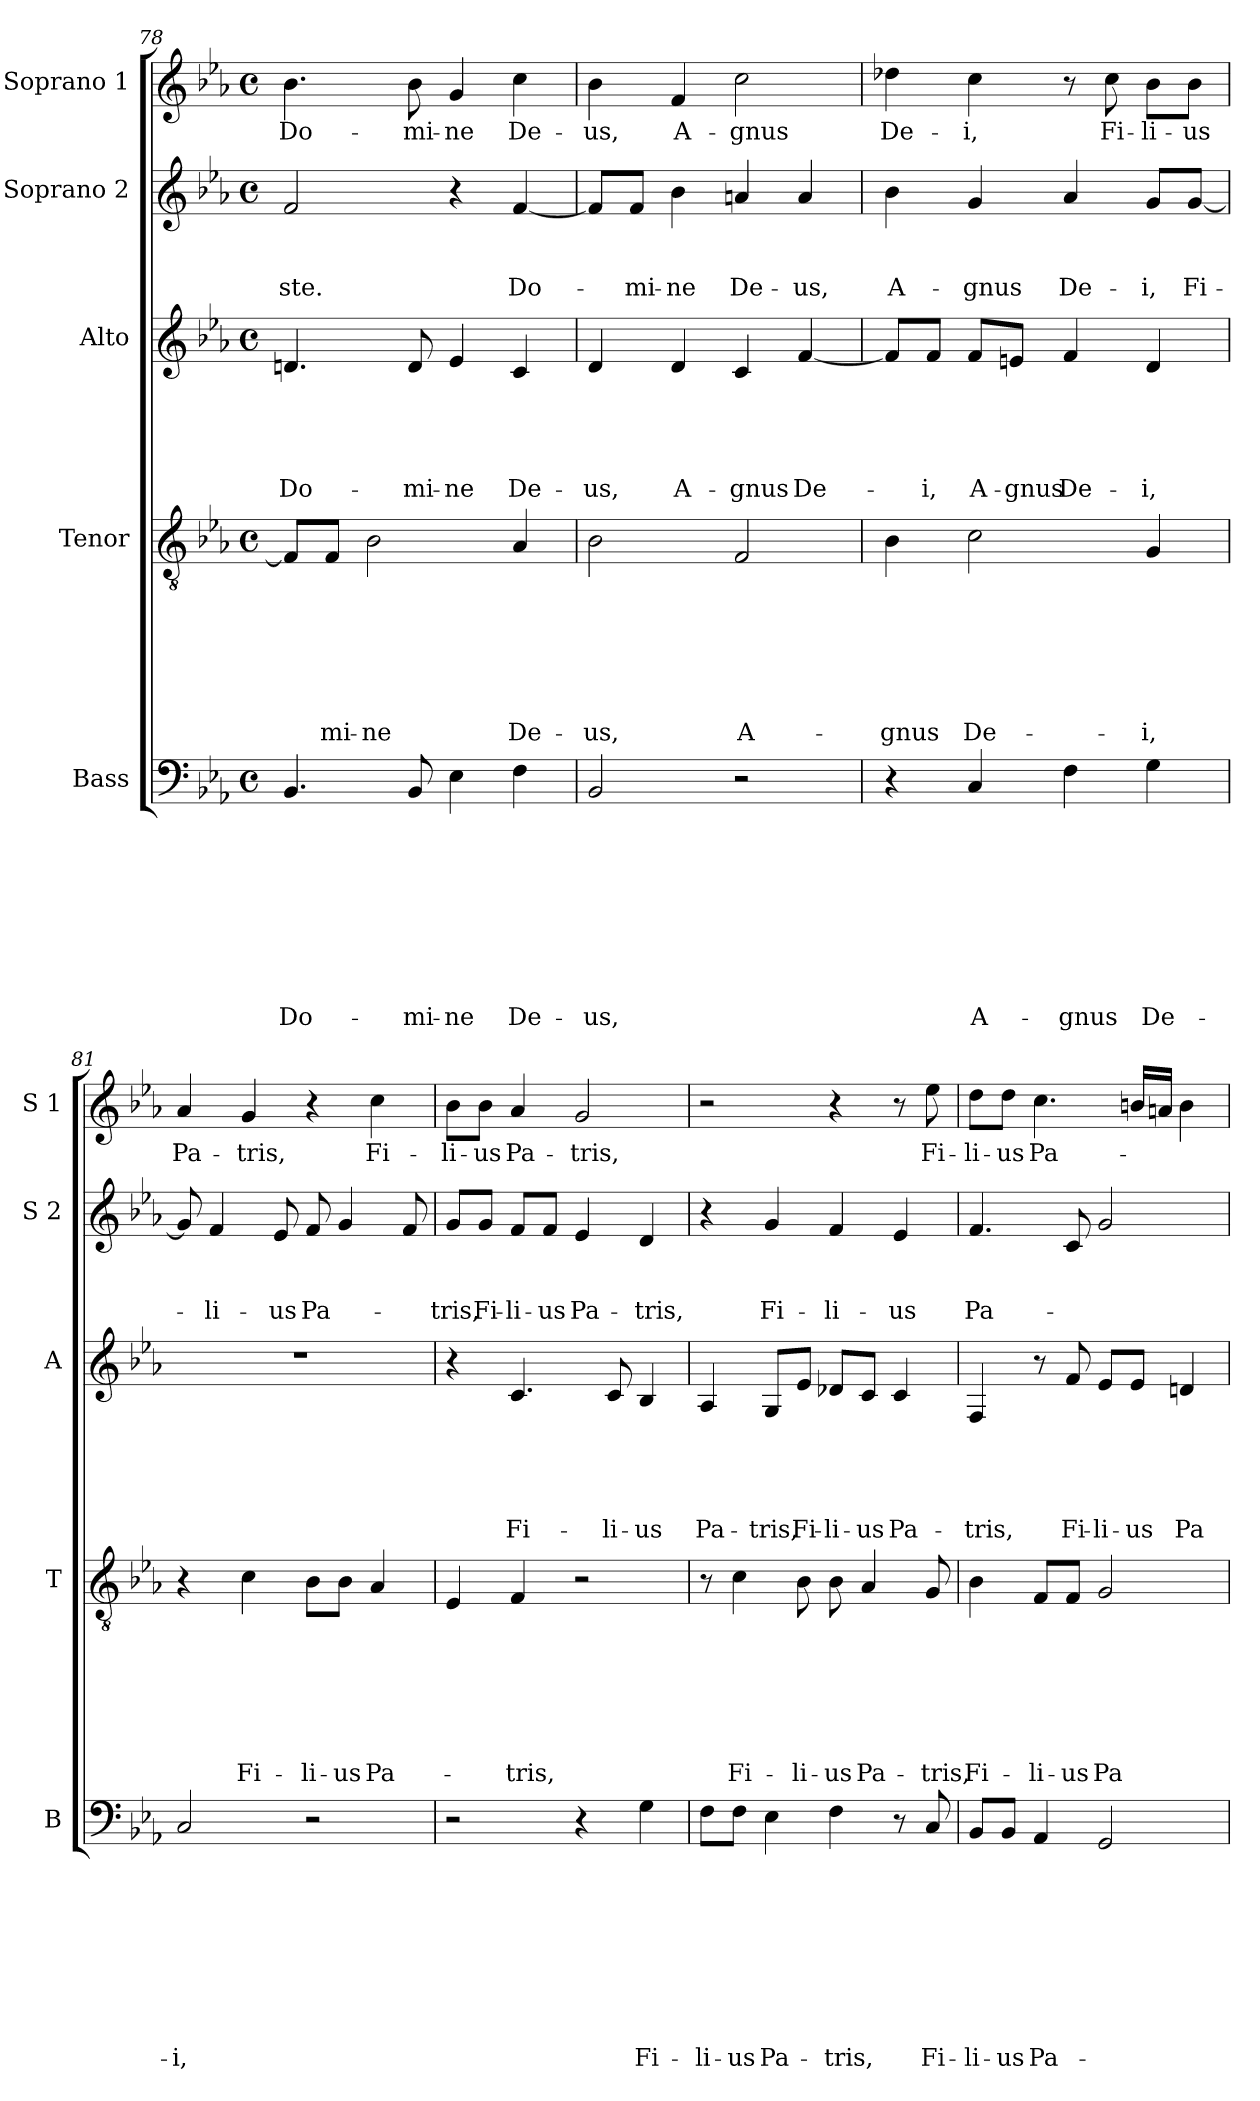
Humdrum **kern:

**kern	**text	**text	**text	**text	**text	**text	**text	**text	**text	**kern	**text	**text	**text	**text	**text	**text	**text	**kern	**text	**text	**text	**text	**text	**kern	**text	**text	**text	**kern	**text
*part5	*part5	*part5	*part5	*part5	*part5	*part5	*part5	*part5	*part5	*part4	*part4	*part4	*part4	*part4	*part4	*part4	*part4	*part3	*part3	*part3	*part3	*part3	*part3	*part2	*part2	*part2	*part2	*part1	*part1
*staff5	*staff5	*staff5	*staff5	*staff5	*staff5	*staff5	*staff5	*staff5	*staff5	*staff4	*staff4	*staff4	*staff4	*staff4	*staff4	*staff4	*staff4	*staff3	*staff3	*staff3	*staff3	*staff3	*staff3	*staff2	*staff2	*staff2	*staff2	*staff1	*staff1
*I"Bass	*	*	*	*	*	*	*	*	*	*I"Tenor	*	*	*	*	*	*	*	*I"Alto	*	*	*	*	*	*I"Soprano 2	*	*	*	*I"Soprano 1	*
*I'B	*	*	*	*	*	*	*	*	*	*I'T	*	*	*	*	*	*	*	*I'A	*	*	*	*	*	*I'S 2	*	*	*	*I'S 1	*
*clefF4	*	*	*	*	*	*	*	*	*	*clefGv2	*	*	*	*	*	*	*	*clefG2	*	*	*	*	*	*clefG2	*	*	*	*clefG2	*
*k[b-e-a-]	*	*	*	*	*	*	*	*	*	*k[b-e-a-]	*	*	*	*	*	*	*	*k[b-e-a-]	*	*	*	*	*	*k[b-e-a-]	*	*	*	*k[b-e-a-]	*
*E-:	*	*	*	*	*	*	*	*	*	*E-:	*	*	*	*	*	*	*	*E-:	*	*	*	*	*	*E-:	*	*	*	*E-:	*
*M4/4	*	*	*	*	*	*	*	*	*	*M4/4	*	*	*	*	*	*	*	*M4/4	*	*	*	*	*	*M4/4	*	*	*	*M4/4	*
*met(c)	*	*	*	*	*	*	*	*	*	*met(c)	*	*	*	*	*	*	*	*met(c)	*	*	*	*	*	*met(c)	*	*	*	*met(c)	*
=78	=78	=78	=78	=78	=78	=78	=78	=78	=78	=78	=78	=78	=78	=78	=78	=78	=78	=78	=78	=78	=78	=78	=78	=78	=78	=78	=78	=78	=78
!	!	!	!	!	!	!	!	!	!LO:LY:b	!	!	!	!	!	!	!	!	!	!	!	!	!	!LO:LY:b	!	!	!	!LO:LY:b	!	!LO:LY:b
4.BB-/	.	.	.	.	.	.	.	.	Do-	8F/L]	.	.	.	.	.	.	.	4.dn/	.	.	.	.	Do-	2f/	.	.	-ste.	4.b-\	Do-
!	!	!	!	!	!	!	!	!	!	!	!	!	!	!	!	!	!LO:LY:b	!	!	!	!	!	!	!	!	!	!	!	!
.	.	.	.	.	.	.	.	.	.	8F/J	.	.	.	.	.	.	-mi-	.	.	.	.	.	.	.	.	.	.	.	.
!	!	!	!	!	!	!	!	!	!	!	!	!	!	!	!	!	!LO:LY:b	!	!	!	!	!	!	!	!	!	!	!	!
.	.	.	.	.	.	.	.	.	.	2B-\	.	.	.	.	.	.	-ne	.	.	.	.	.	.	.	.	.	.	.	.
!	!	!	!	!	!	!	!	!	!LO:LY:b	!	!	!	!	!	!	!	!	!	!	!	!	!	!LO:LY:b	!	!	!	!	!	!LO:LY:b
8BB-/	.	.	.	.	.	.	.	.	-mi-	.	.	.	.	.	.	.	.	8d/	.	.	.	.	-mi-	.	.	.	.	8b-\	-mi-
!	!	!	!	!	!	!	!	!	!LO:LY:b	!	!	!	!	!	!	!	!	!	!	!	!	!	!LO:LY:b	!	!	!	!	!	!LO:LY:b
4E-\	.	.	.	.	.	.	.	.	-ne	.	.	.	.	.	.	.	.	4e-/	.	.	.	.	-ne	4r	.	.	.	4g/	-ne
!	!	!	!	!	!	!	!	!	!LO:LY:b	!	!	!	!	!	!	!	!LO:LY:b	!	!	!	!	!	!LO:LY:b	!	!	!	!LO:LY:b	!	!LO:LY:b
4F\	.	.	.	.	.	.	.	.	De-	4A-/	.	.	.	.	.	.	De-	4c/	.	.	.	.	De-	[>4f/	.	.	Do-	4cc\	De-
!!LO:PB:g=z
=79	=79	=79	=79	=79	=79	=79	=79	=79	=79	=79	=79	=79	=79	=79	=79	=79	=79	=79	=79	=79	=79	=79	=79	=79	=79	=79	=79	=79	=79
!	!	!	!	!	!	!	!	!	!LO:LY:b	!	!	!	!	!	!	!	!LO:LY:b	!	!	!	!	!	!LO:LY:b	!	!	!	!	!	!LO:LY:b
2BB-/	.	.	.	.	.	.	.	.	-us,	2B-\	.	.	.	.	.	.	-us,	4d/	.	.	.	.	-us,	8f/L]	.	.	.	4b-\	-us,
!	!	!	!	!	!	!	!	!	!	!	!	!	!	!	!	!	!	!	!	!	!	!	!	!	!	!	!LO:LY:b	!	!
.	.	.	.	.	.	.	.	.	.	.	.	.	.	.	.	.	.	.	.	.	.	.	.	8f/J	.	.	-mi-	.	.
!	!	!	!	!	!	!	!	!	!	!	!	!	!	!	!	!	!	!	!	!	!	!	!LO:LY:b	!	!	!	!LO:LY:b:rj	!	!LO:LY:b
.	.	.	.	.	.	.	.	.	.	.	.	.	.	.	.	.	.	4d/	.	.	.	.	A-	4b-\	.	.	-ne	4f/	A-
!	!	!	!	!	!	!	!	!	!	!	!	!	!	!	!	!	!LO:LY:b	!	!	!	!	!	!LO:LY:b	!	!	!	!LO:LY:b	!	!LO:LY:b
2r	.	.	.	.	.	.	.	.	.	2F/	.	.	.	.	.	.	A-	4c/	.	.	.	.	-gnus	4an/	.	.	De-	2cc\	-gnus
!	!	!	!	!	!	!	!	!	!	!	!	!	!	!	!	!	!	!	!	!	!	!	!LO:LY:b	!	!	!	!LO:LY:b	!	!
.	.	.	.	.	.	.	.	.	.	.	.	.	.	.	.	.	.	[<4f/	.	.	.	.	De-	4a/	.	.	-us,	.	.
=80	=80	=80	=80	=80	=80	=80	=80	=80	=80	=80	=80	=80	=80	=80	=80	=80	=80	=80	=80	=80	=80	=80	=80	=80	=80	=80	=80	=80	=80
!	!	!	!	!	!	!	!	!	!	!	!	!	!	!	!	!	!LO:LY:b	!	!	!	!	!	!	!	!	!	!LO:LY:b	!	!LO:LY:b
4r	.	.	.	.	.	.	.	.	.	4B-\	.	.	.	.	.	.	-gnus	8f/L]	.	.	.	.	.	4b-\	.	.	A-	4dd-X\	De-
!	!	!	!	!	!	!	!	!	!	!	!	!	!	!	!	!	!	!	!	!	!	!	!LO:LY:b	!	!	!	!	!	!
.	.	.	.	.	.	.	.	.	.	.	.	.	.	.	.	.	.	8f/J	.	.	.	.	-i,	.	.	.	.	.	.
!	!	!	!	!	!	!	!	!	!LO:LY:b	!	!	!	!	!	!	!	!LO:LY:b	!	!	!	!	!	!LO:LY:b	!	!	!	!LO:LY:b	!	!LO:LY:b
4C/	.	.	.	.	.	.	.	.	A-	2c\	.	.	.	.	.	.	De-	8f/L	.	.	.	.	A-	4g/	.	.	-gnus	4cc\	-i,
!	!	!	!	!	!	!	!	!	!	!	!	!	!	!	!	!	!	!	!	!	!	!	!LO:LY:b	!	!	!	!	!	!
.	.	.	.	.	.	.	.	.	.	.	.	.	.	.	.	.	.	8en/J	.	.	.	.	-gnus	.	.	.	.	.	.
!	!	!	!	!	!	!	!	!	!LO:LY:b	!	!	!	!	!	!	!	!	!	!	!	!	!	!LO:LY:b	!	!	!	!LO:LY:b	!	!
4F\	.	.	.	.	.	.	.	.	-gnus	.	.	.	.	.	.	.	.	4f/	.	.	.	.	De-	4a-/	.	.	De-	8r	.
!	!	!	!	!	!	!	!	!	!	!	!	!	!	!	!	!	!	!	!	!	!	!	!	!	!	!	!	!	!LO:LY:b
.	.	.	.	.	.	.	.	.	.	.	.	.	.	.	.	.	.	.	.	.	.	.	.	.	.	.	.	8cc\	Fi-
!	!	!	!	!	!	!	!	!	!LO:LY:b	!	!	!	!	!	!	!	!LO:LY:b	!	!	!	!	!	!LO:LY:b	!	!	!	!LO:LY:b	!	!LO:LY:b
4G\	.	.	.	.	.	.	.	.	De-	4G/	.	.	.	.	.	.	-i,	4d/	.	.	.	.	-i,	8g/L	.	.	-i,	8b-\L	-li-
!	!	!	!	!	!	!	!	!	!	!	!	!	!	!	!	!	!	!	!	!	!	!	!	!	!	!	!LO:LY:b	!	!LO:LY:b
.	.	.	.	.	.	.	.	.	.	.	.	.	.	.	.	.	.	.	.	.	.	.	.	[<8g/J	.	.	Fi-	8b-\J	-us
=81	=81	=81	=81	=81	=81	=81	=81	=81	=81	=81	=81	=81	=81	=81	=81	=81	=81	=81	=81	=81	=81	=81	=81	=81	=81	=81	=81	=81	=81
!	!	!	!	!	!	!	!	!	!LO:LY:b	!	!	!	!	!	!	!	!	!	!	!	!	!	!	!	!	!	!	!	!LO:LY:b
2C/	.	.	.	.	.	.	.	.	-i,	4r	.	.	.	.	.	.	.	1r	.	.	.	.	.	8g/]	.	.	.	4a-/	Pa-
!	!	!	!	!	!	!	!	!	!	!	!	!	!	!	!	!	!	!	!	!	!	!	!	!	!	!	!LO:LY:b	!	!
.	.	.	.	.	.	.	.	.	.	.	.	.	.	.	.	.	.	.	.	.	.	.	.	4f/	.	.	-li-	.	.
!	!	!	!	!	!	!	!	!	!	!	!	!	!	!	!	!	!LO:LY:b	!	!	!	!	!	!	!	!	!	!	!	!LO:LY:b
.	.	.	.	.	.	.	.	.	.	4c\	.	.	.	.	.	.	Fi-	.	.	.	.	.	.	.	.	.	.	4g/	-tris,
!	!	!	!	!	!	!	!	!	!	!	!	!	!	!	!	!	!	!	!	!	!	!	!	!	!	!	!LO:LY:b	!	!
.	.	.	.	.	.	.	.	.	.	.	.	.	.	.	.	.	.	.	.	.	.	.	.	8e-/	.	.	-us	.	.
!	!	!	!	!	!	!	!	!	!	!	!	!	!	!	!	!	!LO:LY:b	!	!	!	!	!	!	!	!	!	!LO:LY:b	!	!
2r	.	.	.	.	.	.	.	.	.	8B-\L	.	.	.	.	.	.	-li-	.	.	.	.	.	.	8f/	.	.	Pa-	4r	.
!	!	!	!	!	!	!	!	!	!	!	!	!	!	!	!	!	!LO:LY:b	!	!	!	!	!	!	!	!	!	!	!	!
.	.	.	.	.	.	.	.	.	.	8B-\J	.	.	.	.	.	.	-us	.	.	.	.	.	.	4g/	.	.	.	.	.
!	!	!	!	!	!	!	!	!	!	!	!	!	!	!	!	!	!LO:LY:b	!	!	!	!	!	!	!	!	!	!	!	!LO:LY:b
.	.	.	.	.	.	.	.	.	.	4A-/	.	.	.	.	.	.	Pa-	.	.	.	.	.	.	.	.	.	.	4cc\	Fi-
.	.	.	.	.	.	.	.	.	.	.	.	.	.	.	.	.	.	.	.	.	.	.	.	8f/	.	.	.	.	.
=82	=82	=82	=82	=82	=82	=82	=82	=82	=82	=82	=82	=82	=82	=82	=82	=82	=82	=82	=82	=82	=82	=82	=82	=82	=82	=82	=82	=82	=82
!	!	!	!	!	!	!	!	!	!	!	!	!	!	!	!	!	!	!	!	!	!	!	!	!	!	!	!LO:LY:b	!	!LO:LY:b
2r	.	.	.	.	.	.	.	.	.	4E-/	.	.	.	.	.	.	.	4r	.	.	.	.	.	8g/L	.	.	-tris,	8b-\L	-li-
!	!	!	!	!	!	!	!	!	!	!	!	!	!	!	!	!	!	!	!	!	!	!	!	!	!	!	!LO:LY:b	!	!LO:LY:b
.	.	.	.	.	.	.	.	.	.	.	.	.	.	.	.	.	.	.	.	.	.	.	.	8g/J	.	.	Fi-	8b-\J	-us
!	!	!	!	!	!	!	!	!	!	!	!	!	!	!	!	!	!LO:LY:b	!	!	!	!	!	!LO:LY:b	!	!	!	!LO:LY:b	!	!LO:LY:b
.	.	.	.	.	.	.	.	.	.	4F/	.	.	.	.	.	.	-tris,	4.c/	.	.	.	.	Fi-	8f/L	.	.	-li-	4a-/	Pa-
!	!	!	!	!	!	!	!	!	!	!	!	!	!	!	!	!	!	!	!	!	!	!	!	!	!	!	!LO:LY:b	!	!
.	.	.	.	.	.	.	.	.	.	.	.	.	.	.	.	.	.	.	.	.	.	.	.	8f/J	.	.	-us	.	.
!	!	!	!	!	!	!	!	!	!	!	!	!	!	!	!	!	!	!	!	!	!	!	!	!	!	!	!LO:LY:b	!	!LO:LY:b
4r	.	.	.	.	.	.	.	.	.	2r	.	.	.	.	.	.	.	.	.	.	.	.	.	4e-/	.	.	Pa-	2g/	-tris,
!	!	!	!	!	!	!	!	!	!	!	!	!	!	!	!	!	!	!	!	!	!	!	!LO:LY:b	!	!	!	!	!	!
.	.	.	.	.	.	.	.	.	.	.	.	.	.	.	.	.	.	8c/	.	.	.	.	-li-	.	.	.	.	.	.
!	!	!	!	!	!	!	!	!	!LO:LY:b	!	!	!	!	!	!	!	!	!	!	!	!	!	!LO:LY:b	!	!	!	!LO:LY:b	!	!
4G\	.	.	.	.	.	.	.	.	Fi-	.	.	.	.	.	.	.	.	4B-/	.	.	.	.	-us	4d/	.	.	-tris,	.	.
!!LO:LB:g=z
=83	=83	=83	=83	=83	=83	=83	=83	=83	=83	=83	=83	=83	=83	=83	=83	=83	=83	=83	=83	=83	=83	=83	=83	=83	=83	=83	=83	=83	=83
!	!	!	!	!	!	!	!	!	!LO:LY:b	!	!	!	!	!	!	!	!	!	!	!	!	!	!LO:LY:b	!	!	!	!	!	!
8F\L	.	.	.	.	.	.	.	.	-li-	8r	.	.	.	.	.	.	.	4A-/	.	.	.	.	Pa-	4r	.	.	.	2r	.
!	!	!	!	!	!	!	!	!	!LO:LY:b	!	!	!	!	!	!	!	!LO:LY:b	!	!	!	!	!	!	!	!	!	!	!	!
8F\J	.	.	.	.	.	.	.	.	-us	4c\	.	.	.	.	.	.	Fi-	.	.	.	.	.	.	.	.	.	.	.	.
!	!	!	!	!	!	!	!	!	!LO:LY:b	!	!	!	!	!	!	!	!	!	!	!	!	!	!LO:LY:b	!	!	!	!LO:LY:b	!	!
4E-\	.	.	.	.	.	.	.	.	Pa-	.	.	.	.	.	.	.	.	8G/L	.	.	.	.	-tris,	4g/	.	.	Fi-	.	.
!	!	!	!	!	!	!	!	!	!	!	!	!	!	!	!	!	!LO:LY:b	!	!	!	!	!	!LO:LY:b	!	!	!	!	!	!
.	.	.	.	.	.	.	.	.	.	8B-\	.	.	.	.	.	.	-li-	8e-/J	.	.	.	.	Fi-	.	.	.	.	.	.
!	!	!	!	!	!	!	!	!	!LO:LY:b	!	!	!	!	!	!	!	!LO:LY:b	!	!	!	!	!	!LO:LY:b	!	!	!	!LO:LY:b	!	!
4F\	.	.	.	.	.	.	.	.	-tris,	8B-\	.	.	.	.	.	.	-us	8d-X/L	.	.	.	.	-li-	4f/	.	.	-li-	4r	.
!	!	!	!	!	!	!	!	!	!	!	!	!	!	!	!	!	!LO:LY:b	!	!	!	!	!	!LO:LY:b	!	!	!	!	!	!
.	.	.	.	.	.	.	.	.	.	4A-/	.	.	.	.	.	.	Pa-	8c/J	.	.	.	.	-us	.	.	.	.	.	.
!	!	!	!	!	!	!	!	!	!	!	!	!	!	!	!	!	!	!	!	!	!	!	!LO:LY:b	!	!	!	!LO:LY:b	!	!
8r	.	.	.	.	.	.	.	.	.	.	.	.	.	.	.	.	.	4c/	.	.	.	.	Pa-	4e-/	.	.	-us	8r	.
!	!	!	!	!	!	!	!	!	!LO:LY:b	!	!	!	!	!	!	!	!LO:LY:b	!	!	!	!	!	!	!	!	!	!	!	!LO:LY:b
8C/	.	.	.	.	.	.	.	.	Fi-	8G/	.	.	.	.	.	.	-tris,	.	.	.	.	.	.	.	.	.	.	8ee-\	Fi-
=84	=84	=84	=84	=84	=84	=84	=84	=84	=84	=84	=84	=84	=84	=84	=84	=84	=84	=84	=84	=84	=84	=84	=84	=84	=84	=84	=84	=84	=84
!	!	!	!	!	!	!	!	!	!LO:LY:b	!	!	!	!	!	!	!	!LO:LY:b	!	!	!	!	!	!LO:LY:b	!	!	!	!LO:LY:b	!	!LO:LY:b
8BB-/L	.	.	.	.	.	.	.	.	-li-	4B-\	.	.	.	.	.	.	Fi-	4F/	.	.	.	.	-tris,	4.f/	.	.	Pa-	8dd\L	-li-
!	!	!	!	!	!	!	!	!	!LO:LY:b	!	!	!	!	!	!	!	!	!	!	!	!	!	!	!	!	!	!	!	!LO:LY:b
8BB-/J	.	.	.	.	.	.	.	.	-us	.	.	.	.	.	.	.	.	.	.	.	.	.	.	.	.	.	.	8dd\J	-us
!	!	!	!	!	!	!	!	!	!LO:LY:b	!	!	!	!	!	!	!	!LO:LY:b	!	!	!	!	!	!	!	!	!	!	!	!LO:LY:b
4AA-/	.	.	.	.	.	.	.	.	Pa-	8F/L	.	.	.	.	.	.	-li-	8r	.	.	.	.	.	.	.	.	.	4.cc\	Pa-
!	!	!	!	!	!	!	!	!	!	!	!	!	!	!	!	!	!LO:LY:b	!	!	!	!	!	!LO:LY:b	!	!	!	!	!	!
.	.	.	.	.	.	.	.	.	.	8F/J	.	.	.	.	.	.	-us	8f/	.	.	.	.	Fi-	8c/	.	.	.	.	.
!	!	!	!	!	!	!	!	!	!	!	!	!	!	!	!	!	!LO:LY:b	!	!	!	!	!	!LO:LY:b	!	!	!	!	!	!
2GG/	.	.	.	.	.	.	.	.	.	2G/	.	.	.	.	.	.	Pa-	8e-/L	.	.	.	.	-li-	2g/	.	.	.	.	.
!	!	!	!	!	!	!	!	!	!	!	!	!	!	!	!	!	!	!	!	!	!	!	!LO:LY:b	!	!	!	!	!	!
.	.	.	.	.	.	.	.	.	.	.	.	.	.	.	.	.	.	8e-/J	.	.	.	.	-us	.	.	.	.	16bn/LL	.
.	.	.	.	.	.	.	.	.	.	.	.	.	.	.	.	.	.	.	.	.	.	.	.	.	.	.	.	16an/JJ	.
!	!	!	!	!	!	!	!	!	!	!	!	!	!	!	!	!	!	!	!	!	!	!	!LO:LY:b	!	!	!	!	!	!
.	.	.	.	.	.	.	.	.	.	.	.	.	.	.	.	.	.	4dn/	.	.	.	.	Pa-	.	.	.	.	4b\	.
=	=	=	=	=	=	=	=	=	=	=	=	=	=	=	=	=	=	=	=	=	=	=	=	=	=	=	=	=	=
*-	*-	*-	*-	*-	*-	*-	*-	*-	*-	*-	*-	*-	*-	*-	*-	*-	*-	*-	*-	*-	*-	*-	*-	*-	*-	*-	*-	*-	*-
